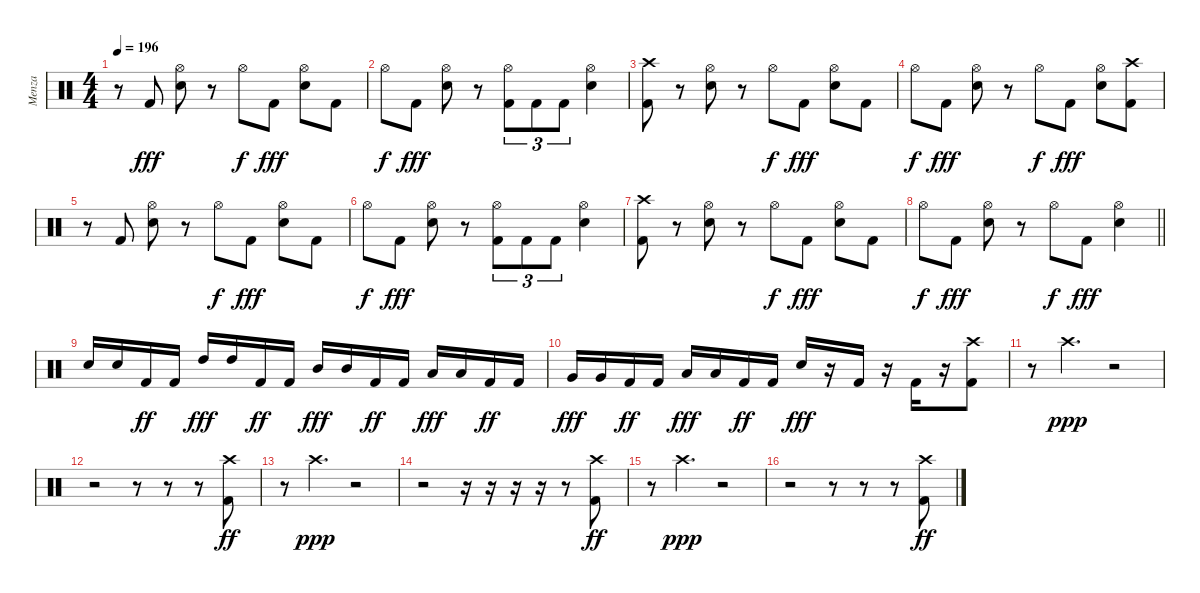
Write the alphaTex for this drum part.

\track ("Menza" "Menza") {instrument percussion}
\staff {score}
\articulation defaults
\ts (4 4)
\tempo 196
\clef neutral
\ks c
r.8{dy fff} "Kick (hit) 2".8 ("Hi-Hat (open)" "Snare (hit) 2").8 r.8 "Hi-Hat (open)".8{dy f} "Kick (hit) 2".8{dy fff} ("Hi-Hat (open)" "Snare (hit) 2").8 "Kick (hit) 2".8 |
"Hi-Hat (open)".8{dy f} "Kick (hit) 2".8{dy fff} ("Hi-Hat (open)" "Snare (hit) 2").8 r.8 ("Hi-Hat (open)" "Kick (hit) 2").8{tu (3 2)} "Kick (hit) 2".8{tu (3 2)} "Kick (hit) 2".8{tu (3 2)} ("Hi-Hat (open)" "Snare (hit) 2").4 |
("Crash high (hit)" "Kick (hit) 2").8 r.8 ("Hi-Hat (open)" "Snare (hit) 2").8 r.8 "Hi-Hat (open)".8{dy f} "Kick (hit) 2".8{dy fff} ("Hi-Hat (open)" "Snare (hit) 2").8 "Kick (hit) 2".8 |
"Hi-Hat (open)".8{dy f} "Kick (hit) 2".8{dy fff} ("Hi-Hat (open)" "Snare (hit) 2").8 r.8 "Hi-Hat (open)".8{dy f} "Kick (hit) 2".8{dy fff} ("Hi-Hat (open)" "Snare (hit) 2").8 ("Crash high (hit)" "Kick (hit) 2").8 |
r.8 "Kick (hit) 2".8 ("Hi-Hat (open)" "Snare (hit) 2").8 r.8 "Hi-Hat (open)".8{dy f} "Kick (hit) 2".8{dy fff} ("Hi-Hat (open)" "Snare (hit) 2").8 "Kick (hit) 2".8 |
"Hi-Hat (open)".8{dy f} "Kick (hit) 2".8{dy fff} ("Hi-Hat (open)" "Snare (hit) 2").8 r.8 ("Hi-Hat (open)" "Kick (hit) 2").8{tu (3 2)} "Kick (hit) 2".8{tu (3 2)} "Kick (hit) 2".8{tu (3 2)} ("Hi-Hat (open)" "Snare (hit) 2").4 |
("Crash high (hit)" "Kick (hit) 2").8 r.8 ("Hi-Hat (open)" "Snare (hit) 2").8 r.8 "Hi-Hat (open)".8{dy f} "Kick (hit) 2".8{dy fff} ("Hi-Hat (open)" "Snare (hit) 2").8 "Kick (hit) 2".8 |
\barLineRight lightlight "Hi-Hat (open)".8{dy f} "Kick (hit) 2".8{dy fff}
("Hi-Hat (open)" "Snare (hit) 2").8 r.8 "Hi-Hat (open)".8{dy f} "Kick (hit) 2".8{dy fff} ("Hi-Hat (open)" "Snare (hit) 2").4 |
"Snare (hit) 2".16 "Snare (hit) 2".16 "Kick (hit) 2".16{dy ff} "Kick (hit) 2".16 "High Tom (hit)".16{dy fff} "High Tom (hit)".16 "Kick (hit) 2".16{dy ff} "Kick (hit) 2".16 "Mid Tom (hit)".16{dy fff} "Mid Tom (hit)".16 "Kick (hit) 2".16{dy ff} "Kick (hit) 2".16 "Low Tom (hit)".16{dy fff} "Low Tom (hit)".16 "Kick (hit) 2".16{dy ff} "Kick (hit) 2".16 |
"Very Low Tom (hit)".16{dy fff} "Very Low Tom (hit)".16 "Kick (hit) 2".16{dy ff} "Kick (hit) 2".16 "Low Floor Tom (hit)".16{dy fff} "Low Floor Tom (hit)".16 "Kick (hit) 2".16{dy ff} "Kick (hit) 2".16 "Snare (hit) 2".16{dy fff} r.16 "Kick (hit) 2".16 r.16 "Kick (hit) 2".16 r.16 ("Crash high (hit)" "Kick (hit) 2").8 |
r.8 "Crash high (hit)".4{d dy ppp} r.2 |
r.2 r.8 r.8 r.8 ("Crash high (hit)" "Kick (hit) 2").8{dy ff} |
r.8 "Crash high (hit)".4{d dy ppp} r.2 |
r.2 r.16 r.16 r.16 r.16 r.8 ("Crash high (hit)" "Kick (hit) 2").8{dy ff} |
r.8 "Crash high (hit)".4{d dy ppp} r.2 |
r.2 r.8 r.8 r.8 ("Crash high (hit)" "Kick (hit) 2").8{dy ff}
